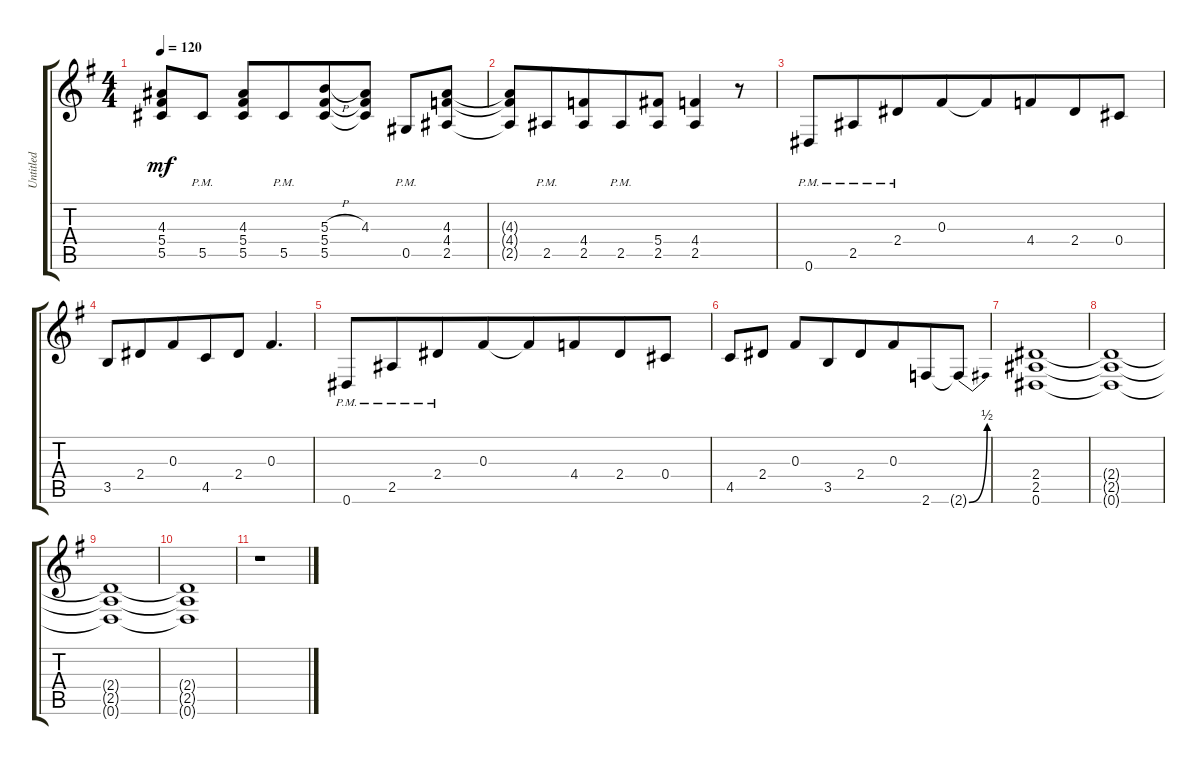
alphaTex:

\track ("Untitled" "Untitled") {instrument distortionguitar}
\staff {score tabs}
\tuning (Eb4 Bb3 Gb3 Db3 Ab2 Eb2) {hide}
\ts (4 4)
\tempo 120
\clef g2
\ks g
(4.3{t} 5.4{t} 5.5{t}).8{dy mf beam merge} 5.5{pm}.8 (4.3 5.4 5.5).8{beam merge} 5.5{pm}.8{beam merge} (5.3{h} 5.4 5.5).8{beam merge} (4.3 5.4{t} 5.5{t}).8 0.5{pm}.8{beam merge} (4.3 4.4 2.5).8 |
(4.3{t} 4.4{t} 2.5{t}).8{beam merge} 2.5{pm}.8{beam merge} (4.4 2.5).8 2.5{pm}.8{beam merge} (5.4 2.5).8{beam merge} (4.4 2.5).4{beam merge} r.8 |
0.6{pm}.8{beam merge} 2.5{pm}.8{beam merge} 2.4{pm}.8 0.3.8{beam merge} 0.3{t}.8{beam merge} 4.4.8{beam merge} 2.4.8{beam merge} 0.4.8 |
3.5.8{beam merge} 2.4.8{beam merge} 0.3.8{beam merge} 4.5.8{beam merge} 2.4.8{beam merge} 0.3.4{d} |
0.6{pm}.8{beam merge} 2.5{pm}.8{beam merge} 2.4{pm}.8{beam merge} 0.3.8{beam merge} 0.3{t}.8{beam merge} 4.4.8{beam merge} 2.4.8{beam merge} 0.4.8 |
4.5.8{beam merge} 2.4.8 0.3.8{beam merge} 3.5.8{beam merge} 2.4.8{beam merge} 0.3.8{beam merge} 2.6.8 2.6{be (bend 0 0 60 2) t}.8 |
(2.4 2.5 0.6).1 |
(2.4{t} 2.5{t} 0.6{t}).1 |
(2.4{t} 2.5{t} 0.6{t}).1 |
(2.4{t} 2.5{t} 0.6{t}).1 |
r.1
